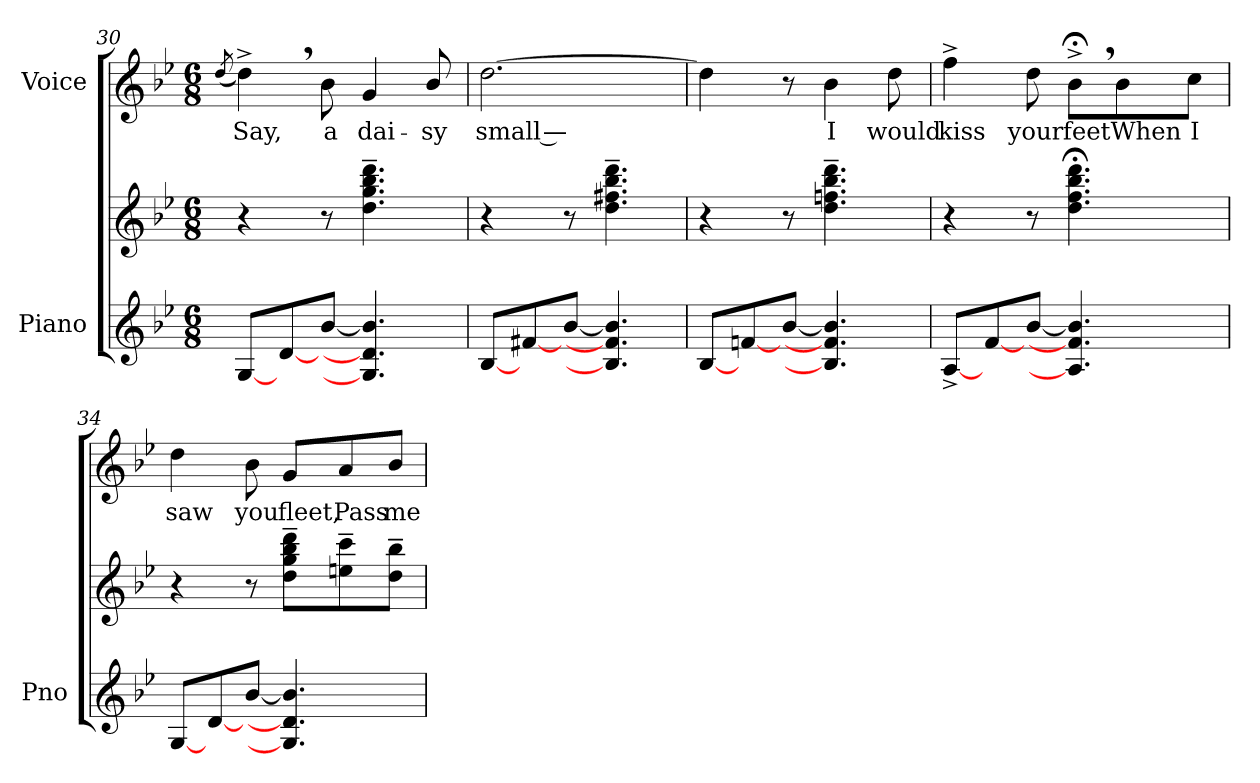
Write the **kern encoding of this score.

**kern	**kern	**kern	**text
*part2	*part2	*part1	*part1
*staff3	*staff2	*staff1	*staff1
*I"Piano	*	*I"Voice	*
*I'Pno	*	*	*
*clefG2	*clefG2	*clefG2	*
*k[b-e-]	*k[b-e-]	*k[b-e-]	*
*M6/8	*M6/8	*M6/8	*
=30	=30	=30	=30
.	.	(8qdd/	.
[<8G/L	4r	4dd^,\)	Say,
[<8d/	.	.	.
[>8b-/J	8r	8b-\	a
4.G/] 4.d/] 4.b-/]	4.dd\~ 4.gg\~ 4.bb-\~ 4.ddd\~	4g/	dai-
.	.	8b-/	-sy
=31	=31	=31	=31
[<8B-/L	4r	[2.dd\	small —
[<8f#X/	.	.	.
[>8b-/J	8r	.	.
4.B-/] 4.f#/] 4.b-/]	4.dd\~ 4.ff#X\~ 4.bb-\~ 4.ddd\~	.	.
=32	=32	=32	=32
[<8B-/L	4r	4dd\]	.
[<8fn/	.	.	.
[>8b-/J	8r	8r	.
4.B-/] 4.f/] 4.b-/]	4.dd\~ 4.ffn\~ 4.bb-\~ 4.ddd\~	4b-\	I
.	.	8dd\	would
=33	=33	=33	=33
[<8A^/L	4r	4ff^\	kiss
[<8f/	.	.	.
[8b-/J	8r	8dd\	your
4.A/] 4.f/] 4.b-/]	4.dd\;< 4.ff\;< 4.bb-\;< 4.ddd\;<	8b-;<^,\L	feet
.	.	8b-\	When
.	.	8cc\J	I
=34	=34	=34	=34
[<8G/L	4r	4dd\	saw
[<8d/	.	.	.
[8b-/J	8r	8b-\	you
4.G/] 4.d/] 4.b-/]	8dd\~ 8gg\~ 8bb-\~ 8ddd\~L	8g/L	fleet,
.	8een\~ 8ccc\~	8a/	Pass
.	8dd\~ 8bb-\~J	8b-/J	me
=	=	=	=
*-	*-	*-	*-
